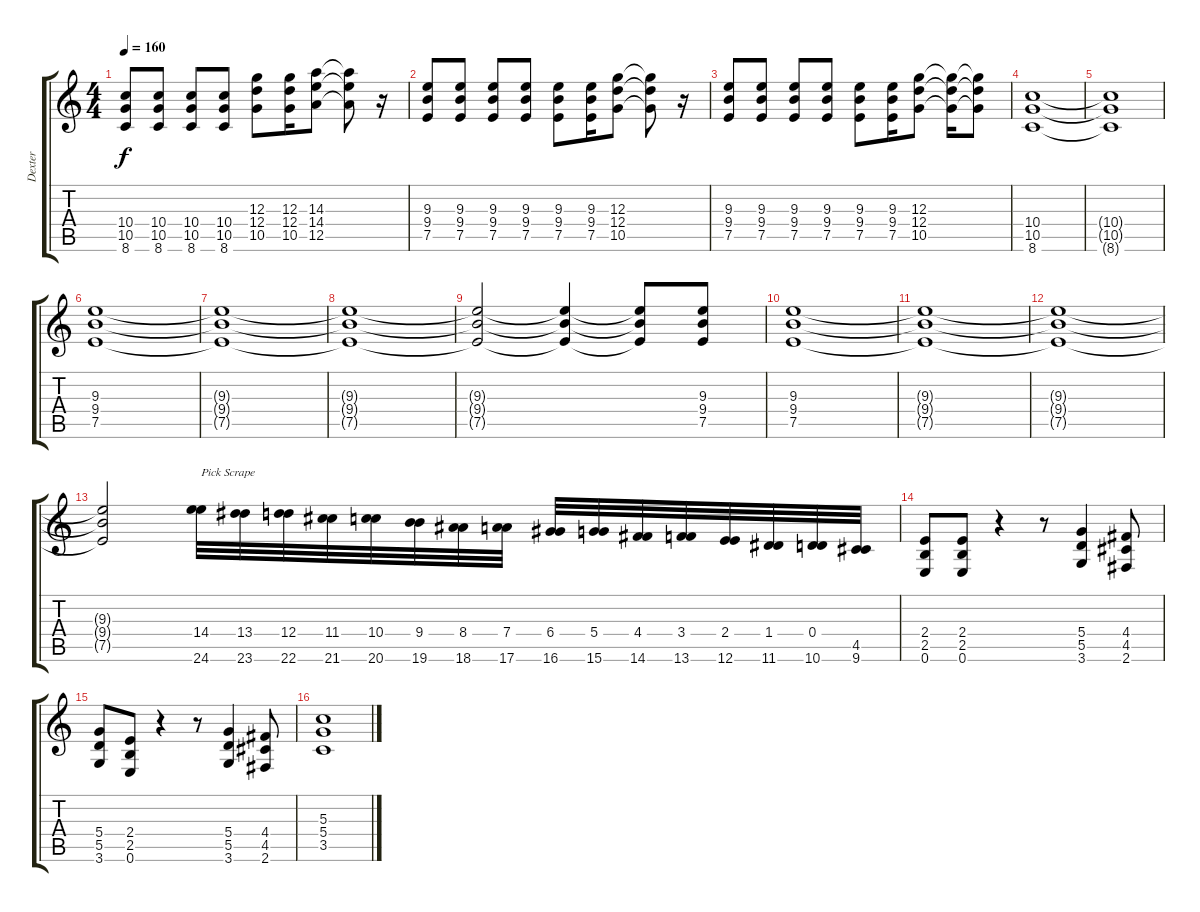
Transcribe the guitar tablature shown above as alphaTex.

\track ("Dexter" "Dexter") {instrument distortionguitar}
\staff {score tabs}
\tuning (E4 B3 G3 D3 A2 E2) {hide}
\ts (4 4)
\tempo 160
\clef g2
\ks c
(10.4 10.5 8.6).8{dy f} (10.4 10.5 8.6).8 (10.4 10.5 8.6).8 (10.4 10.5 8.6).8 (12.3 12.4 10.5).8 (12.3 12.4 10.5).16 (14.3 14.4 12.5).8 (14.3{t} 14.4{t} 12.5{t}).8 r.16 |
(9.3 9.4 7.5).8 (9.3 9.4 7.5).8 (9.3 9.4 7.5).8 (9.3 9.4 7.5).8 (9.3 9.4 7.5).8 (9.3 9.4 7.5).16 (12.3 12.4 10.5).8 (12.3{t} 12.4{t} 10.5{t}).8 r.16 |
(9.3 9.4 7.5).8 (9.3 9.4 7.5).8 (9.3 9.4 7.5).8 (9.3 9.4 7.5).8 (9.3 9.4 7.5).8 (9.3 9.4 7.5).16 (12.3 12.4 10.5).8 (12.3{t} 12.4{t} 10.5{t}).16 (12.3{t} 12.4{t} 10.5{t}).8 |
(10.4 10.5 8.6).1 |
(10.4{t} 10.5{t} 8.6{t}).1 |
(9.3 9.4 7.5).1 |
(9.3{t} 9.4{t} 7.5{t}).1 |
(9.3{t} 9.4{t} 7.5{t}).1 |
(9.3{t} 9.4{t} 7.5{t}).2 (9.3{t} 9.4{t} 7.5{t}).4 (9.3{t} 9.4{t} 7.5{t}).8 (9.3 9.4 7.5).8 |
(9.3 9.4 7.5).1 |
(9.3{t} 9.4{t} 7.5{t}).1 |
(9.3{t} 9.4{t} 7.5{t}).1 |
(9.3{t} 9.4{t} 7.5{t}).2 (14.4 24.6).32{txt "Pick Scrape"} (13.4 23.6).32 (12.4 22.6).32 (11.4 21.6).32 (10.4 20.6).32 (9.4 19.6).32 (8.4 18.6).32 (7.4 17.6).32 (6.4 16.6).32 (5.4 15.6).32 (4.4 14.6).32 (3.4 13.6).32 (2.4 12.6).32 (1.4 11.6).32 (0.4 10.6).32 (4.5 9.6).32 |
(2.4 2.5 0.6).8 (2.4 2.5 0.6).8 r.4 r.8 (5.4 5.5 3.6).4 (4.4 4.5 2.6).8 |
(5.4 5.5 3.6).8 (2.4 2.5 0.6).8 r.4 r.8 (5.4 5.5 3.6).4 (4.4 4.5 2.6).8 |
(5.3 5.4 3.5).1
